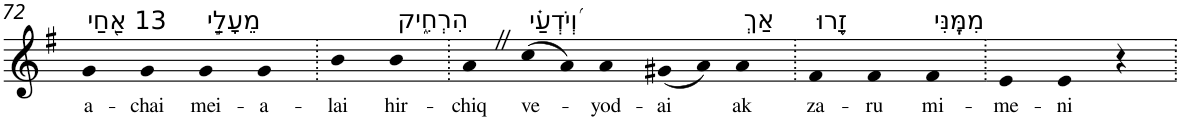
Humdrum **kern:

**kern	**text
*part1	*part1
*staff1	*staff1
*I"Piano	*
*I'Pno	*
!!LO:PB:g=z
*clefG2	*
*k[f#]	*
*G:	*
=72	=72
!LO:TX:a:t=13 אַ֭חַי	!
!	!LO:LY:b
4g	a-
!	!LO:LY:b
4g	-chai
!LO:TX:a:t=מֵעָלַ֣י	!
!	!LO:LY:b
4g	mei-
!	!LO:LY:b
4g	-a-
=73.	=73.
!	!LO:LY:b
4b	-lai
!LO:TX:a:t=הִרְחִ֑יק	!
!	!LO:LY:b
4b	hir-
=74.	=74.
!	!LO:LY:b
4aZ	-chiq
!LO:TX:a:t=וְ֝יֹדְעַ֗י	!
!	!LO:LY:b
(8cc	ve-
8a)	.
!	!LO:LY:b
4a	-yod-
!	!LO:LY:b
(8g#X	-ai
8a)	.
!LO:TX:a:t=אַךְ	!
!	!LO:LY:b
4a	ak
=75.	=75.
!LO:TX:a:t=זָ֥רוּ	!
!	!LO:LY:b
4f#	za-
!	!LO:LY:b
4f#	-ru
!LO:TX:a:t=מִמֶּֽנִּי	!
!	!LO:LY:b
4f#	mi-
=76.	=76.
!	!LO:LY:b
4e	-me-
!	!LO:LY:b
4e	-ni
4r	.
=.	=.
*-	*-
